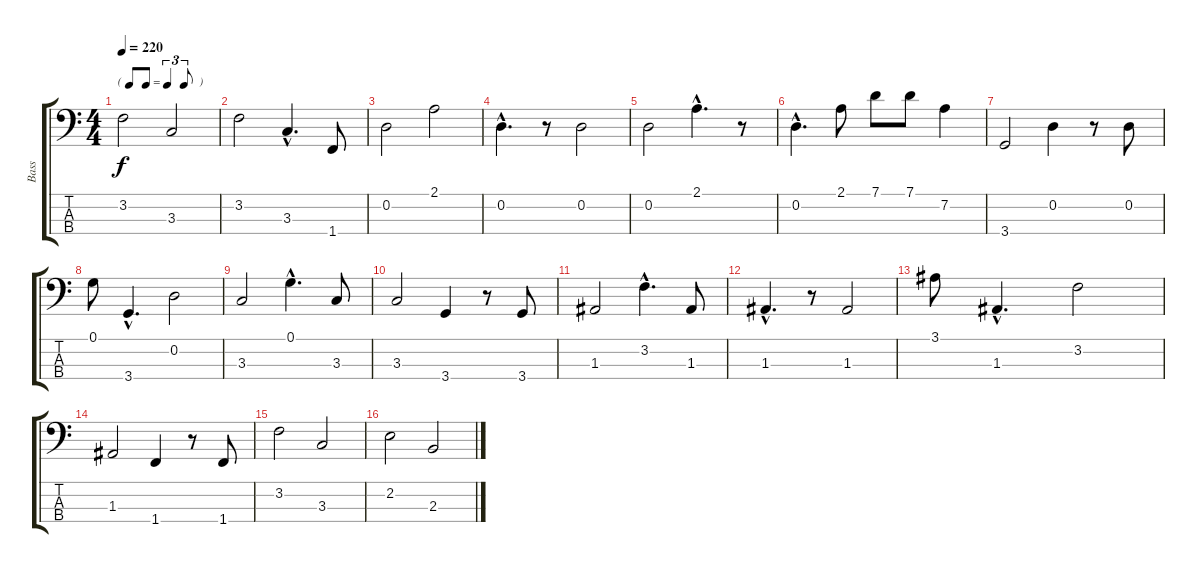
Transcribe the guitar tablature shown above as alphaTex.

\track ("Bass" "Bass") {instrument acousticbass}
\staff {score tabs}
\tuning (G2 D2 A1 E1) {hide}
\ts (4 4)
\tf triplet8th
\tempo 220
\clef f4
\ks c
3.2.2{dy f} 3.3.2 |
3.2.2 3.3{hac}.4{d} 1.4.8 |
0.2.2 2.1.2 |
0.2{hac}.4{d} r.8 0.2.2 |
0.2.2 2.1{hac}.4{d} r.8 |
0.2{hac}.4{d} 2.1.8 7.1.8 7.1.8 7.2.4 |
3.4.2 0.2.4 r.8 0.2.8 |
0.1.8 3.4{hac}.4{d} 0.2.2 |
3.3.2 0.1{hac}.4{d} 3.3.8 |
3.3.2 3.4.4 r.8 3.4.8 |
1.3.2 3.2{hac}.4{d} 1.3.8 |
1.3{hac}.4{d} r.8 1.3.2 |
3.1.8 1.3{hac}.4{d} 3.2.2 |
1.3.2 1.4.4 r.8 1.4.8 |
3.2.2 3.3.2 |
2.2.2 2.3.2
